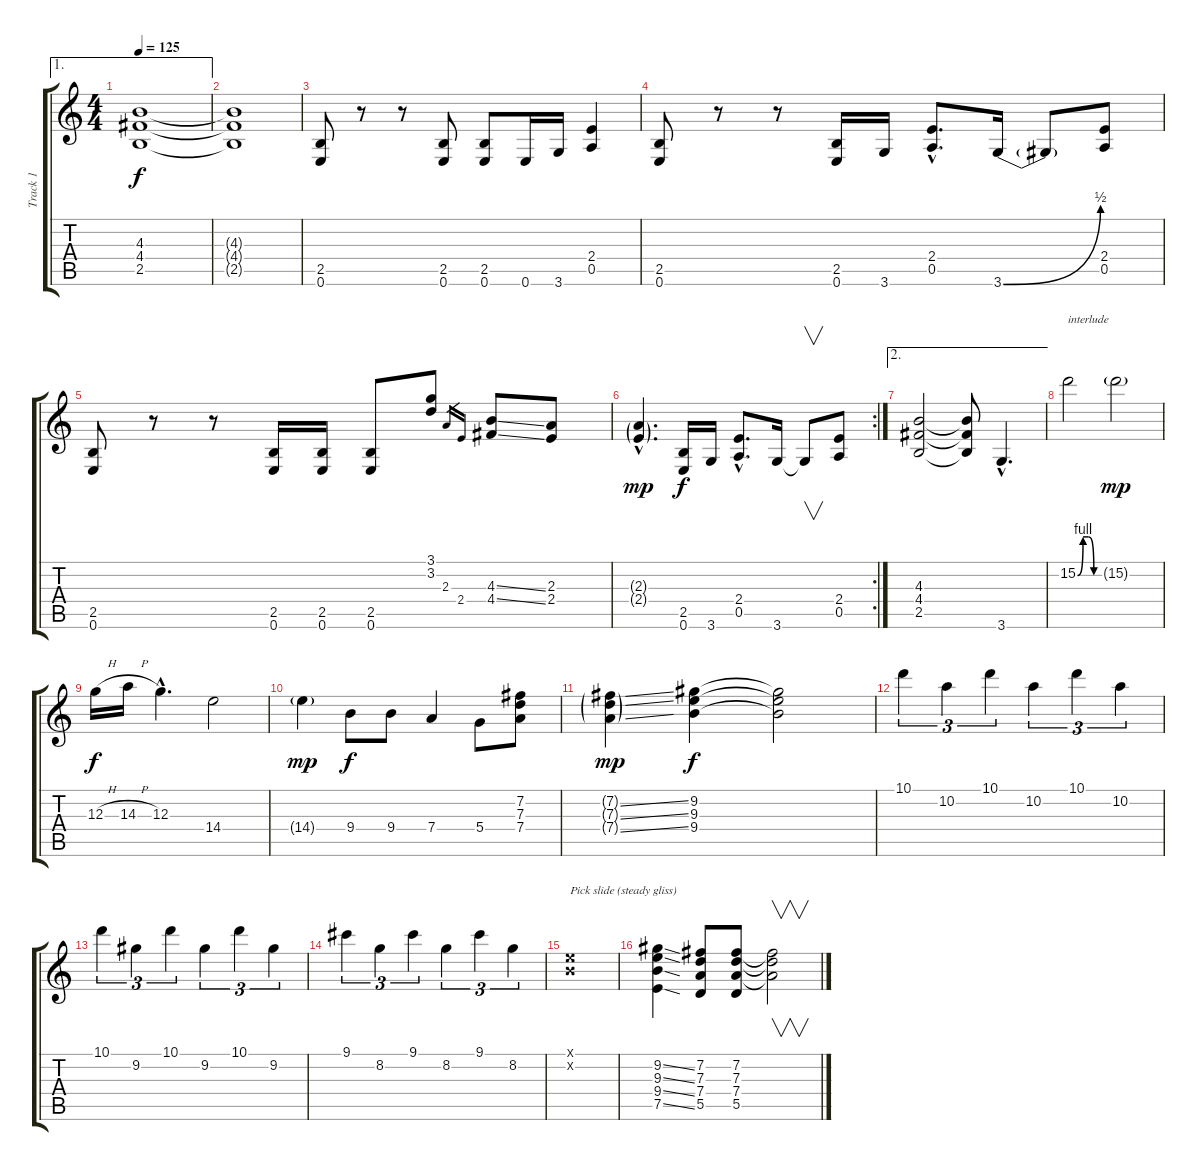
\track ("Track 1" "Track 1") {instrument overdrivenguitar}
\staff {score tabs}
\tuning (E4 B3 G3 D3 A2 E2) {hide}
\ae 1
\ts (4 4)
\tempo 125
\clef g2
\ks c
(4.3 4.4 2.5).1{dy f} |
(4.3{t} 4.4{t} 2.5{t}).1 |
(2.5 0.6).8 r.8 r.8 (2.5 0.6).8 (2.5 0.6).8 0.6.16 3.6.16 (2.4 0.5).4 |
(2.5 0.6).8 r.8 r.8 (2.5 0.6).16 3.6.16 (2.4{hac} 0.5{hac}).8{d} 3.6{be (bend 0 0 60 2)}.16 3.6{t}.8 (2.4 0.5).8 |
(2.5 0.6).8 r.8 r.8 (2.5 0.6).16 (2.5 0.6).16 (2.5 0.6).8 (3.1 3.2).8 2.3.16{gr} 2.4.16{gr} (4.3{ss} 4.4{ss}).8 (2.3 2.4).8 |
\rc 2
(2.3{g hac} 2.4{g hac}).4{d dy mp} (2.5 0.6).16{dy f} 3.6.16 (2.4{hac} 0.5{hac}).8{d} 3.6.16 3.6{t}.8{v} (2.4 0.5).8 |
\ae 2
(4.3 4.4 2.5).2 (4.3{t} 4.4{t} 2.5{t}).8 3.6{hac}.4{d} |
15.2{be (custom 0 0 15 4 30 4 45 0 60 0)}.2{txt "interlude"} 15.2{g}.2{dy mp} |
12.3{h}.16{dy f} 14.3{h}.16 12.3{hac}.4{d} 14.4.2 |
14.4{g}.4{dy mp} 9.4.8{dy f} 9.4.8 7.4.4 5.4.8 (7.2 7.3 7.4).8 |
(7.2{ss g} 7.3{ss g} 7.4{ss g}).4{dy mp} (9.2 9.3 9.4).4{dy f} (9.2{t} 9.3{t} 9.4{t}).2 |
10.1.4{tu (3 2)} 10.2.4{tu (3 2)} 10.1.4{tu (3 2)} 10.2.4{tu (3 2)} 10.1.4{tu (3 2)} 10.2.4{tu (3 2)} |
10.1.4{tu (3 2)} 9.2.4{tu (3 2)} 10.1.4{tu (3 2)} 9.2.4{tu (3 2)} 10.1.4{tu (3 2)} 9.2.4{tu (3 2)} |
9.1.4{tu (3 2)} 8.2.4{tu (3 2)} 9.1.4{tu (3 2)} 8.2.4{tu (3 2)} 9.1.4{tu (3 2)} 8.2.4{tu (3 2)} |
(0.1{x} 0.2{x}).1{txt "Pick slide (steady gliss)"} |
(9.2{ss} 9.3{ss} 9.4{ss} 7.5{ss}).4 (7.2 7.3 7.4 5.5).8 (7.2 7.3 7.4 5.5).8 (7.2{t} 7.3{t} 7.4{t}).2{v}
